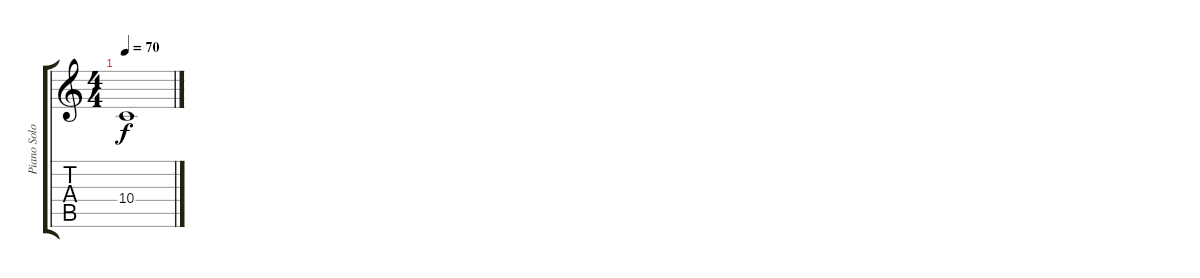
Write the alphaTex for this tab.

\track ("Piano Solo" "Piano Solo") {instrument brightacousticpiano}
\staff {score tabs}
\tuning (E4 B3 G3 D3 A2 E2) {hide}
\ts (4 4)
\tempo 70
\clef g2
\ks c
10.4.1{dy f}
